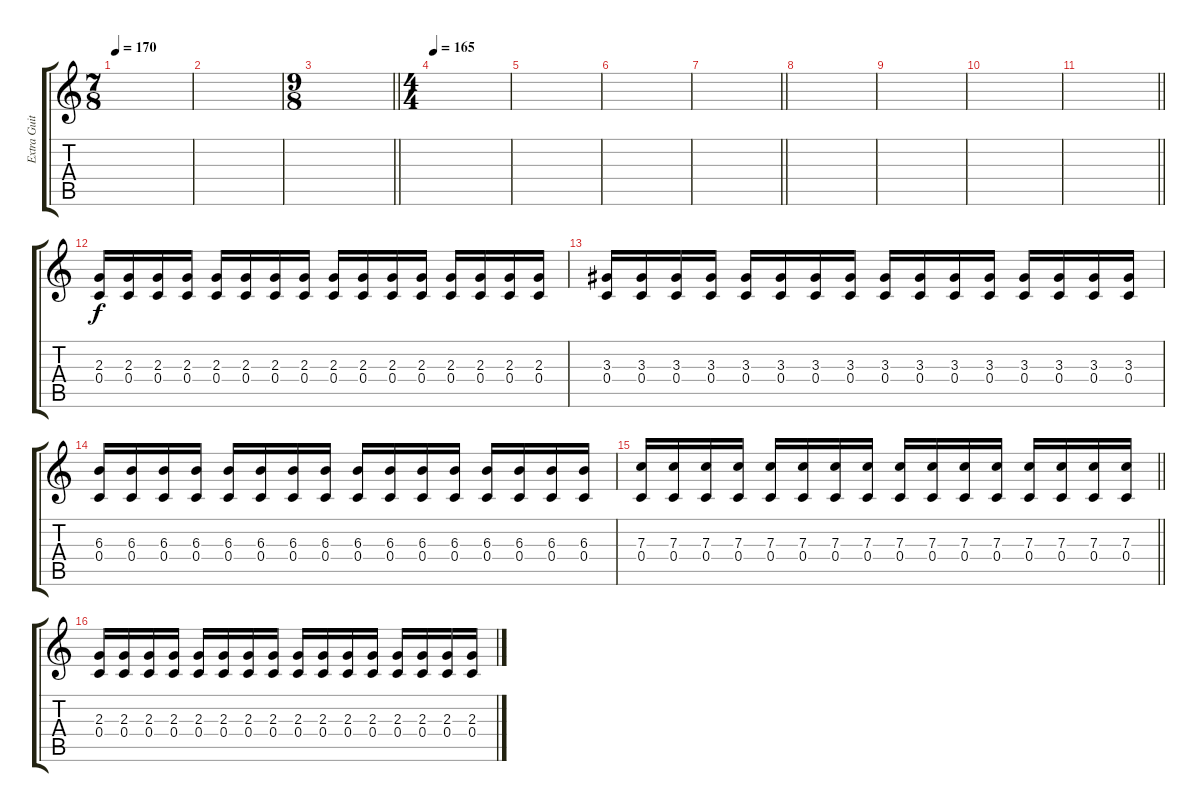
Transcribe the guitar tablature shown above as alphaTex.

\track ("Extra Guitar" "Extra Guit") {instrument distortionguitar}
\staff {score tabs}
\tuning (D4 A3 F3 C3 G2 C2) {hide}
\ts (7 8)
\tempo 170
\clef g2
\ks c
|
|
\ts (9 8)
\barLineRight lightlight
|
\ts (4 4)
\section ("" "")
\tempo 165
|
|
|
\barLineRight lightlight
|
|
|
|
\barLineRight lightlight
|
\section ("" "")
(2.3 0.4).16 (2.3 0.4).16 (2.3 0.4).16 (2.3 0.4).16 (2.3 0.4).16 (2.3 0.4).16 (2.3 0.4).16 (2.3 0.4).16 (2.3 0.4).16 (2.3 0.4).16 (2.3 0.4).16 (2.3 0.4).16 (2.3 0.4).16 (2.3 0.4).16 (2.3 0.4).16 (2.3 0.4).16 |
(3.3 0.4).16 (3.3 0.4).16 (3.3 0.4).16 (3.3 0.4).16 (3.3 0.4).16 (3.3 0.4).16 (3.3 0.4).16 (3.3 0.4).16 (3.3 0.4).16 (3.3 0.4).16 (3.3 0.4).16 (3.3 0.4).16 (3.3 0.4).16 (3.3 0.4).16 (3.3 0.4).16 (3.3 0.4).16 |
(6.3 0.4).16 (6.3 0.4).16 (6.3 0.4).16 (6.3 0.4).16 (6.3 0.4).16 (6.3 0.4).16 (6.3 0.4).16 (6.3 0.4).16 (6.3 0.4).16 (6.3 0.4).16 (6.3 0.4).16 (6.3 0.4).16 (6.3 0.4).16 (6.3 0.4).16 (6.3 0.4).16 (6.3 0.4).16 |
\barLineRight lightlight
(7.3 0.4).16 (7.3 0.4).16 (7.3 0.4).16 (7.3 0.4).16 (7.3 0.4).16 (7.3 0.4).16 (7.3 0.4).16 (7.3 0.4).16 (7.3 0.4).16 (7.3 0.4).16 (7.3 0.4).16 (7.3 0.4).16 (7.3 0.4).16 (7.3 0.4).16 (7.3 0.4).16 (7.3 0.4).16 |
(2.3 0.4).16 (2.3 0.4).16 (2.3 0.4).16 (2.3 0.4).16 (2.3 0.4).16 (2.3 0.4).16 (2.3 0.4).16 (2.3 0.4).16 (2.3 0.4).16 (2.3 0.4).16 (2.3 0.4).16 (2.3 0.4).16 (2.3 0.4).16 (2.3 0.4).16 (2.3 0.4).16 (2.3 0.4).16
